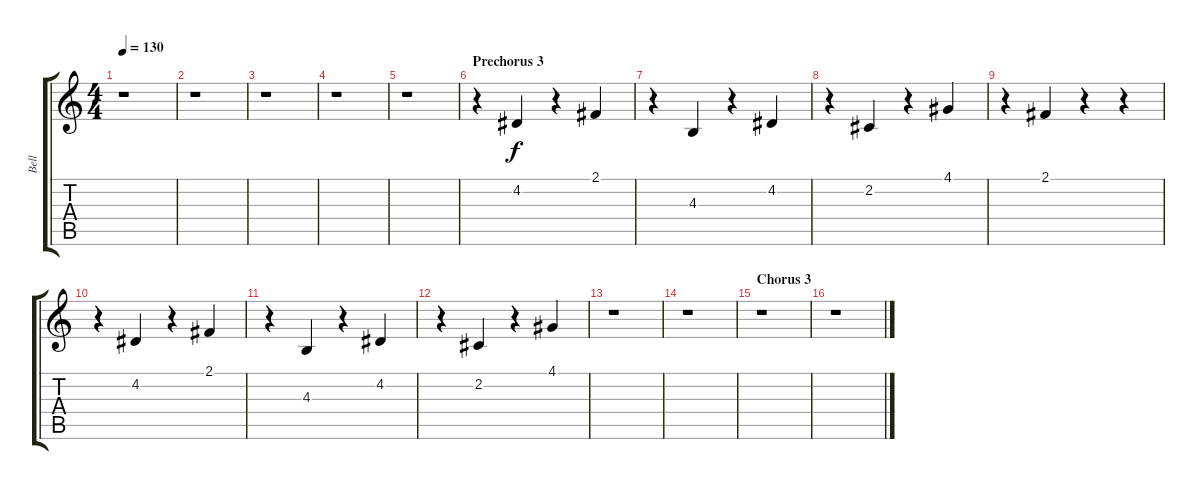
\track ("Bell" "Bell") {instrument pad1newage}
\staff {score tabs}
\tuning (E4 B3 G3 D3 A2 E2) {hide}
\ts (4 4)
\tempo 130
\clef g2
\ks c
r.1{dy f} |
r.1 |
r.1 |
r.1 |
r.1 |
\section ("" "Prechorus 3")
r.4 4.2.4 r.4 2.1.4 |
r.4 4.3.4 r.4 4.2.4 |
r.4 2.2.4 r.4 4.1.4 |
r.4 2.1.4 r.4 r.4 |
r.4 4.2.4 r.4 2.1.4 |
r.4 4.3.4 r.4 4.2.4 |
r.4 2.2.4 r.4 4.1.4 |
r.1 |
r.1 |
\section ("" "Chorus 3")
r.1 |
r.1
